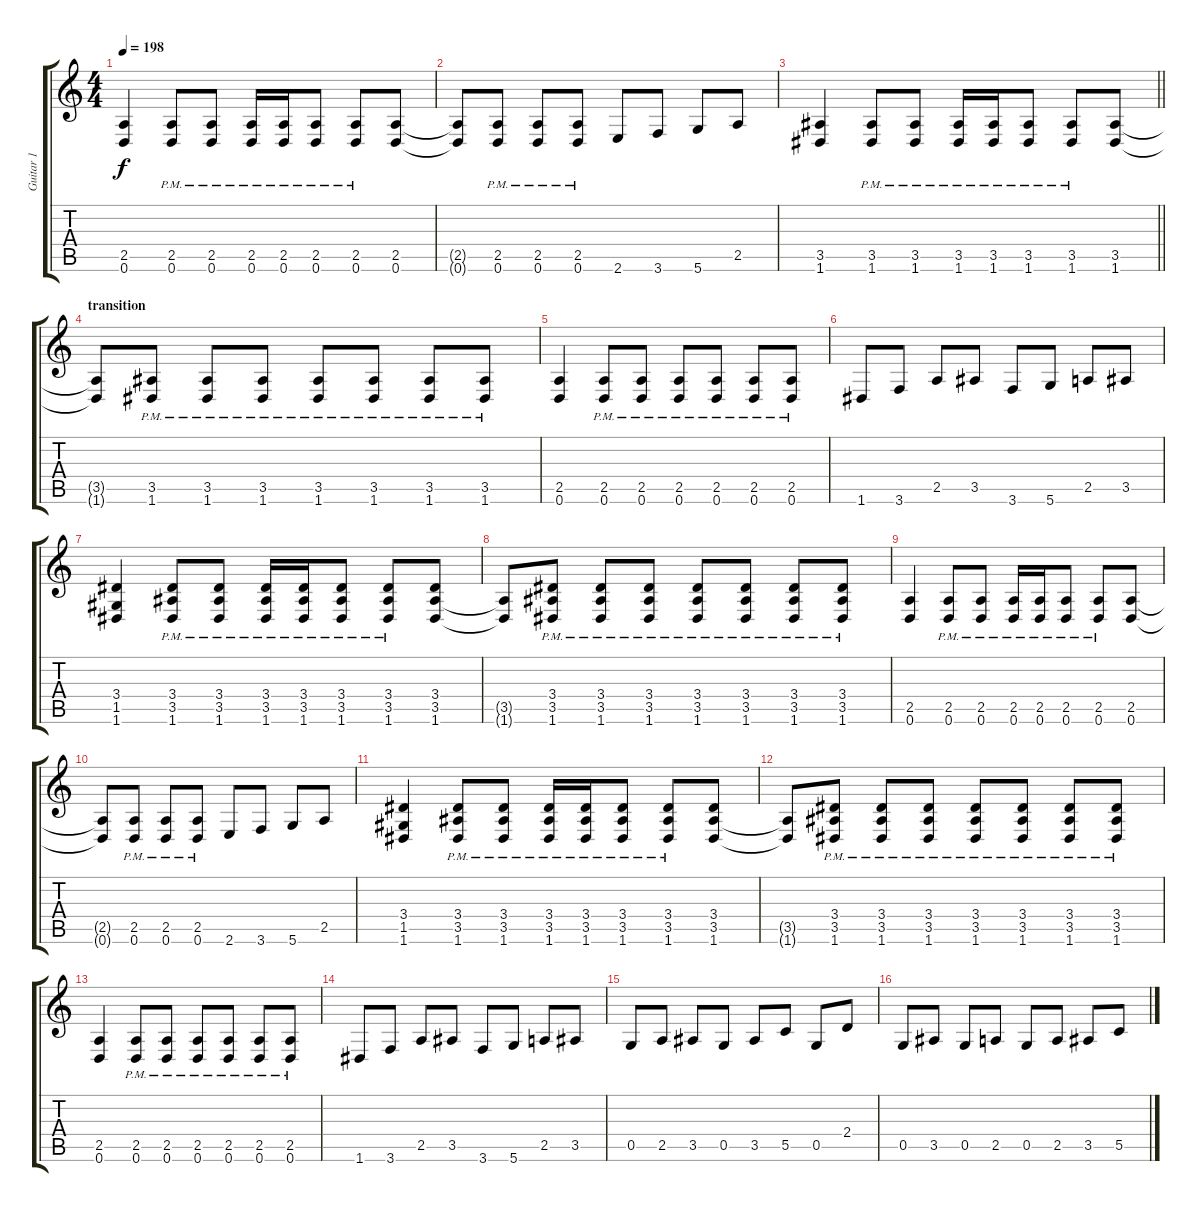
\track ("Guitar 1" "Guitar 1") {instrument distortionguitar}
\staff {score tabs}
\tuning (D4 A3 F3 C3 G2 D2) {hide}
\ts (4 4)
\tempo 198
\clef g2
\ks c
(2.5 0.6).4{dy f} (2.5{pm} 0.6{pm}).8 (2.5{pm} 0.6{pm}).8 (2.5{pm} 0.6{pm}).16 (2.5{pm} 0.6{pm}).16 (2.5{pm} 0.6{pm}).8 (2.5{pm} 0.6{pm}).8 (2.5 0.6).8 |
(2.5{t} 0.6{t}).8 (2.5{pm} 0.6{pm}).8 (2.5{pm} 0.6{pm}).8 (2.5{pm} 0.6{pm}).8 2.6.8 3.6.8 5.6.8 2.5.8 |
\barLineRight lightlight
(3.5 1.6).4 (3.5{pm} 1.6{pm}).8 (3.5{pm} 1.6{pm}).8 (3.5{pm} 1.6{pm}).16 (3.5{pm} 1.6{pm}).16 (3.5{pm} 1.6{pm}).8 (3.5{pm} 1.6{pm}).8 (3.5 1.6).8 |
\section ("" "transition")
(3.5{t} 1.6{t}).8 (3.5{pm} 1.6{pm}).8 (3.5{pm} 1.6{pm}).8 (3.5{pm} 1.6{pm}).8 (3.5{pm} 1.6{pm}).8 (3.5{pm} 1.6{pm}).8 (3.5{pm} 1.6{pm}).8 (3.5{pm} 1.6{pm}).8 |
(2.5 0.6).4 (2.5{pm} 0.6{pm}).8 (2.5{pm} 0.6{pm}).8 (2.5{pm} 0.6{pm}).8 (2.5{pm} 0.6{pm}).8 (2.5{pm} 0.6{pm}).8 (2.5{pm} 0.6{pm}).8 |
1.6.8 3.6.8 2.5.8 3.5.8 3.6.8 5.6.8 2.5.8 3.5.8 |
(3.4 1.5 1.6).4 (3.4 3.5{pm} 1.6{pm}).8 (3.4{pm} 3.5{pm} 1.6{pm}).8 (3.4{pm} 3.5{pm} 1.6{pm}).16 (3.4{pm} 3.5{pm} 1.6{pm}).16 (3.4{pm} 3.5{pm} 1.6{pm}).8 (3.4{pm} 3.5{pm} 1.6{pm}).8 (3.4 3.5 1.6).8 |
(3.5{t} 1.6{t}).8 (3.4 3.5{pm} 1.6{pm}).8 (3.4{pm} 3.5{pm} 1.6{pm}).8 (3.4{pm} 3.5{pm} 1.6{pm}).8 (3.4{pm} 3.5{pm} 1.6{pm}).8 (3.4{pm} 3.5{pm} 1.6{pm}).8 (3.4{pm} 3.5{pm} 1.6{pm}).8 (3.4{pm} 3.5{pm} 1.6{pm}).8 |
(2.5 0.6).4 (2.5{pm} 0.6{pm}).8 (2.5{pm} 0.6{pm}).8 (2.5{pm} 0.6{pm}).16 (2.5{pm} 0.6{pm}).16 (2.5{pm} 0.6{pm}).8 (2.5{pm} 0.6{pm}).8 (2.5 0.6).8 |
(2.5{t} 0.6{t}).8 (2.5{pm} 0.6{pm}).8 (2.5{pm} 0.6{pm}).8 (2.5{pm} 0.6{pm}).8 2.6.8 3.6.8 5.6.8 2.5.8 |
(3.4 1.5 1.6).4 (3.4 3.5{pm} 1.6{pm}).8 (3.4{pm} 3.5{pm} 1.6{pm}).8 (3.4{pm} 3.5{pm} 1.6{pm}).16 (3.4{pm} 3.5{pm} 1.6{pm}).16 (3.4{pm} 3.5{pm} 1.6{pm}).8 (3.4{pm} 3.5{pm} 1.6{pm}).8 (3.4 3.5 1.6).8 |
(3.5{t} 1.6{t}).8 (3.4 3.5{pm} 1.6{pm}).8 (3.4{pm} 3.5{pm} 1.6{pm}).8 (3.4{pm} 3.5{pm} 1.6{pm}).8 (3.4{pm} 3.5{pm} 1.6{pm}).8 (3.4{pm} 3.5{pm} 1.6{pm}).8 (3.4{pm} 3.5{pm} 1.6{pm}).8 (3.4{pm} 3.5{pm} 1.6{pm}).8 |
(2.5 0.6).4 (2.5{pm} 0.6{pm}).8 (2.5{pm} 0.6{pm}).8 (2.5{pm} 0.6{pm}).8 (2.5{pm} 0.6{pm}).8 (2.5{pm} 0.6{pm}).8 (2.5{pm} 0.6{pm}).8 |
1.6.8 3.6.8 2.5.8 3.5.8 3.6.8 5.6.8 2.5.8 3.5.8 |
0.5.8 2.5.8 3.5.8 0.5.8 3.5.8 5.5.8 0.5.8 2.4.8 |
0.5.8 3.5.8 0.5.8 2.5.8 0.5.8 2.5.8 3.5.8 5.5.8
